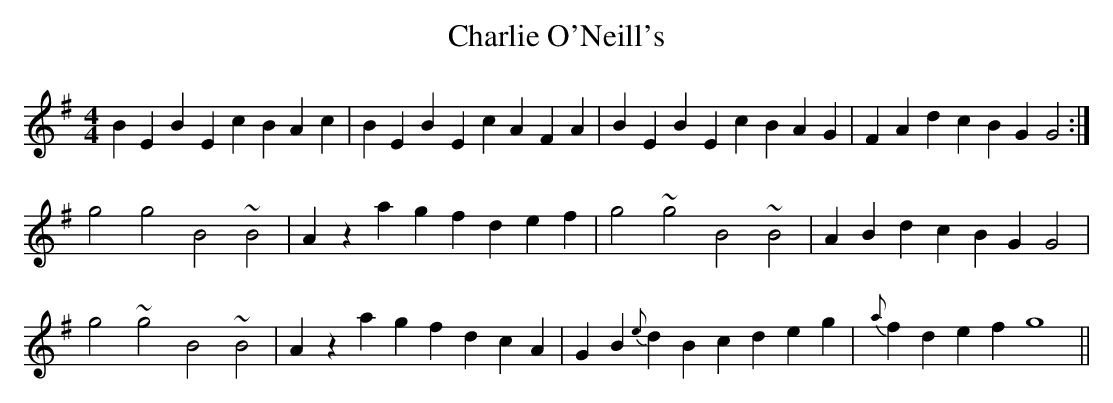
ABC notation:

X:1
T:Charlie O'Neill's
M:4/4
L:1/4
K:G
BE BE cB Ac|BE BE cA FA|BE BE cB AG|FA dc BG G2:|!
g2 g2 B2 ~B2|Az ag fd ef|g2 ~g2 B2 ~B2|AB dc BG G2|!
g2 ~g2 B2 ~B2|Az ag fd cA|GB {e}dB cd eg|{a}fd ef g4||!
